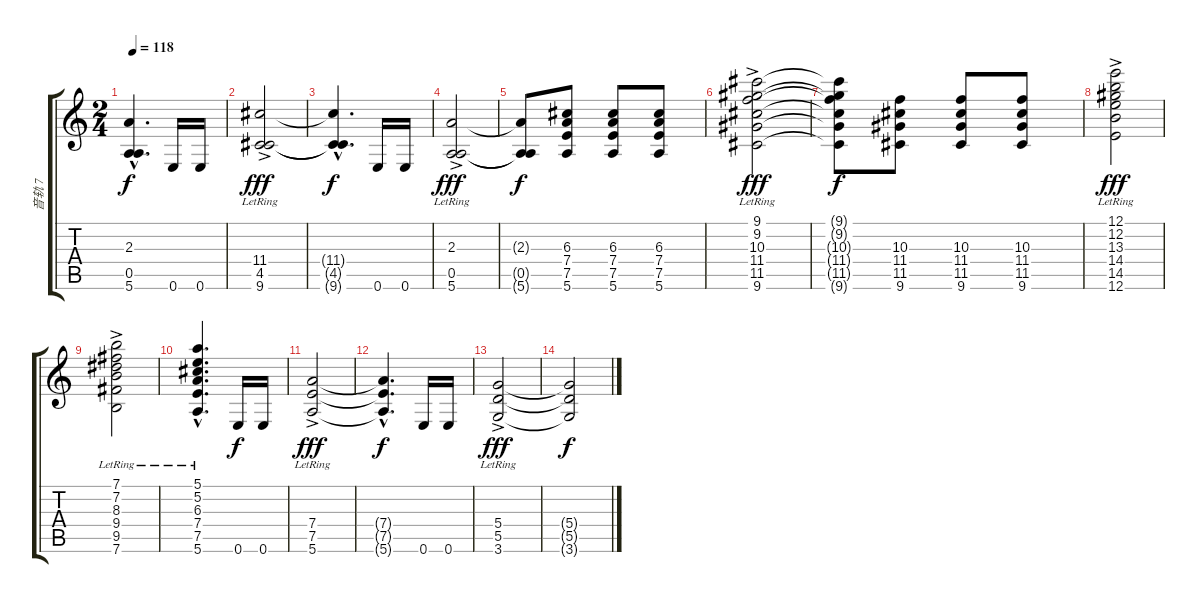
\track ("音轨 7" "音轨 7") {instrument guitarharmonics}
\staff {score tabs}
\tuning (E4 B3 G3 D3 A2 E2) {hide}
\ts (2 4)
\tempo 118
\clef g2
\ks c
(2.3{hac t} 0.5{hac t} 5.6{hac t}).4{d dy f} 0.6.16 0.6.16 |
(11.4{ac lr} 4.5{ac lr} 9.6{ac lr}).2{dy fff} |
(11.4{hac t} 4.5{hac t} 9.6{hac t}).4{d dy f} 0.6.16 0.6.16 |
(2.3{ac lr} 0.5{ac lr} 5.6{ac lr}).2{dy fff} |
(2.3{t} 0.5{t} 5.6{t}).8{dy f} (6.3 7.4 7.5 5.6).8 (6.3 7.4 7.5 5.6).8 (6.3 7.4 7.5 5.6).8 |
(9.1{ac lr} 9.2{ac lr} 10.3{ac lr} 11.4{ac lr} 11.5{ac lr} 9.6{ac lr}).2{dy fff} |
(9.1{t} 9.2{t} 10.3{t} 11.4{t} 11.5{t} 9.6{t}).8{dy f} (10.3 11.4 11.5 9.6).8 (10.3 11.4 11.5 9.6).8 (10.3 11.4 11.5 9.6).8 |
(12.1{ac lr} 12.2{ac lr} 13.3{ac lr} 14.4{ac lr} 14.5{ac lr} 12.6{ac lr}).2{dy fff} |
(7.1{ac lr} 7.2{ac lr} 8.3{ac lr} 9.4{ac lr} 9.5{ac lr} 7.6{ac lr}).2 |
(5.1{hac lr} 5.2{hac lr} 6.3{hac lr} 7.4{hac lr} 7.5{hac lr} 5.6{hac lr}).4{d} 0.6.16{dy f} 0.6.16 |
(7.4{ac lr} 7.5{ac lr} 5.6{ac lr}).2{dy fff} |
(7.4{hac t} 7.5{hac t} 5.6{hac t}).4{d dy f} 0.6.16 0.6.16 |
(5.4{ac lr} 5.5{ac lr} 3.6{ac lr}).2{dy fff} |
(5.4{t} 5.5{t} 3.6{t}).2{dy f}
